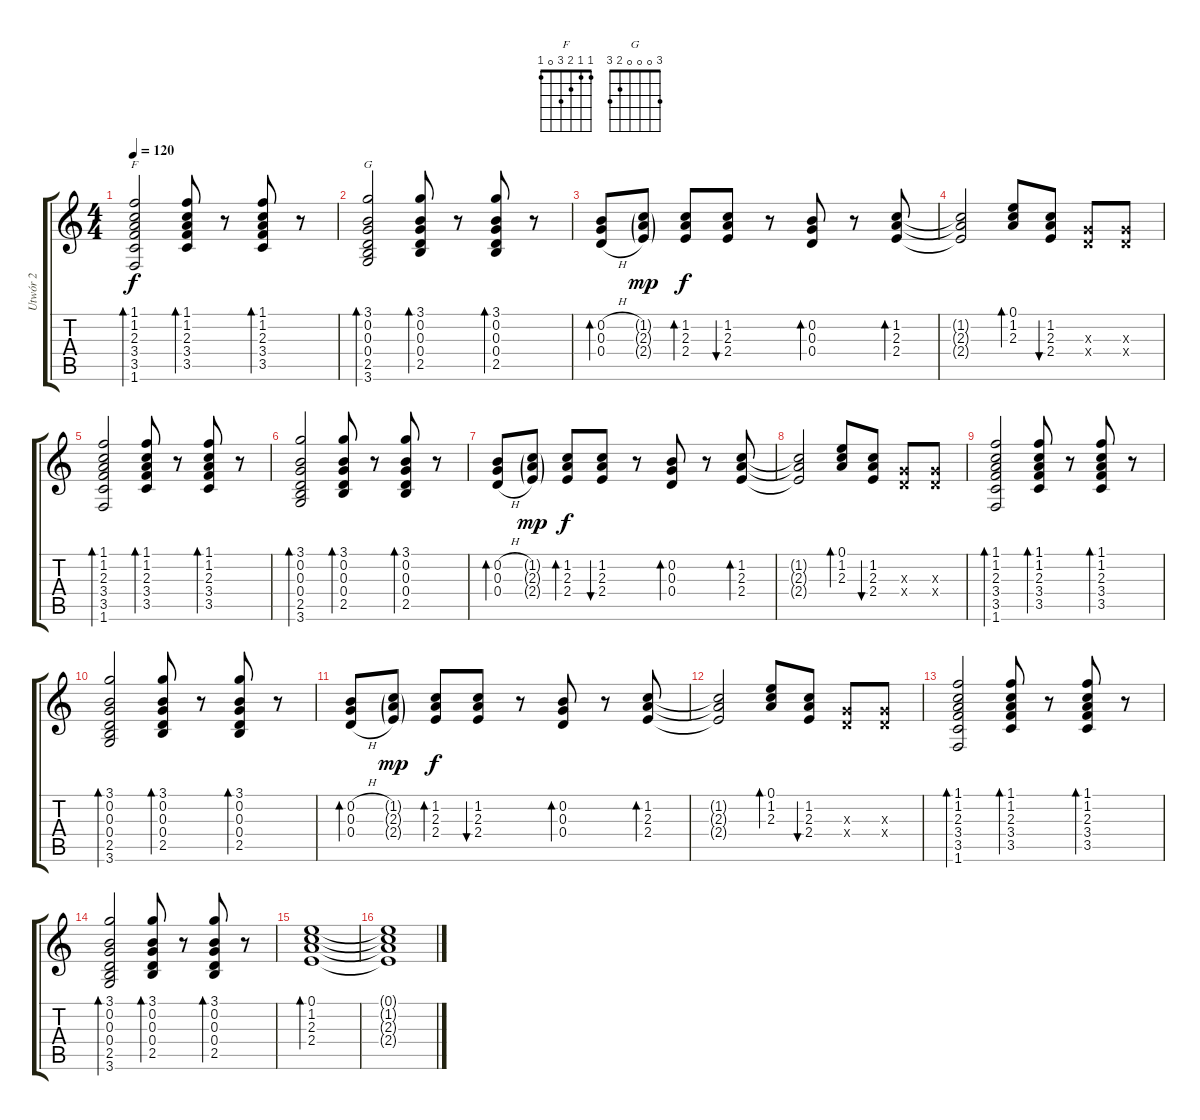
\track ("Utwór 2" "Utwór 2") {instrument electricguitarclean}
\staff {score tabs}
\tuning (E4 B3 G3 D3 A2 E2) {hide}
\chord ("F" 1 1 2 3 0 1)
\chord ("G" 3 0 0 0 2 3)
\ts (4 4)
\tempo 120
\clef g2
\ks c
(1.1 1.2 2.3 3.4 3.5 1.6).2{bd 60 ch "F" dy f} (1.1 1.2 2.3 3.4 3.5).8{bd 30} r.8 (1.1 1.2 2.3 3.4 3.5).8{bd 30} r.8 |
(3.1 0.2 0.3 0.4 2.5 3.6).2{bd 60 ch "G"} (3.1 0.2 0.3 0.4 2.5).8{bd 30} r.8 (3.1 0.2 0.3 0.4 2.5).8{bd 30} r.8 |
(0.2{h} 0.3{h} 0.4{h}).8{bd 30} (1.2{g} 2.3{g} 2.4{g}).8{dy mp} (1.2 2.3 2.4).8{bd 30 dy f} (1.2 2.3 2.4).8{bu 30} r.8 (0.2 0.3 0.4).8{bd 30} r.8 (1.2 2.3 2.4).8{bd 30} |
(1.2{t} 2.3{t} 2.4{t}).2 (0.1 1.2 2.3).8{bd 30} (1.2 2.3 2.4).8{bu 30} (0.3{x} 0.4{x}).8 (0.3{x} 0.4{x}).8 |
(1.1 1.2 2.3 3.4 3.5 1.6).2{bd 60} (1.1 1.2 2.3 3.4 3.5).8{bd 30} r.8 (1.1 1.2 2.3 3.4 3.5).8{bd 30} r.8 |
(3.1 0.2 0.3 0.4 2.5 3.6).2{bd 60} (3.1 0.2 0.3 0.4 2.5).8{bd 30} r.8 (3.1 0.2 0.3 0.4 2.5).8{bd 30} r.8 |
(0.2{h} 0.3{h} 0.4{h}).8{bd 30} (1.2{g} 2.3{g} 2.4{g}).8{dy mp} (1.2 2.3 2.4).8{bd 30 dy f} (1.2 2.3 2.4).8{bu 30} r.8 (0.2 0.3 0.4).8{bd 30} r.8 (1.2 2.3 2.4).8{bd 30} |
(1.2{t} 2.3{t} 2.4{t}).2 (0.1 1.2 2.3).8{bd 30} (1.2 2.3 2.4).8{bu 30} (0.3{x} 0.4{x}).8 (0.3{x} 0.4{x}).8 |
(1.1 1.2 2.3 3.4 3.5 1.6).2{bd 60} (1.1 1.2 2.3 3.4 3.5).8{bd 30} r.8 (1.1 1.2 2.3 3.4 3.5).8{bd 30} r.8 |
(3.1 0.2 0.3 0.4 2.5 3.6).2{bd 60} (3.1 0.2 0.3 0.4 2.5).8{bd 30} r.8 (3.1 0.2 0.3 0.4 2.5).8{bd 30} r.8 |
(0.2{h} 0.3{h} 0.4{h}).8{bd 30} (1.2{g} 2.3{g} 2.4{g}).8{dy mp} (1.2 2.3 2.4).8{bd 30 dy f} (1.2 2.3 2.4).8{bu 30} r.8 (0.2 0.3 0.4).8{bd 30} r.8 (1.2 2.3 2.4).8{bd 30} |
(1.2{t} 2.3{t} 2.4{t}).2 (0.1 1.2 2.3).8{bd 30} (1.2 2.3 2.4).8{bu 30} (0.3{x} 0.4{x}).8 (0.3{x} 0.4{x}).8 |
(1.1 1.2 2.3 3.4 3.5 1.6).2{bd 60} (1.1 1.2 2.3 3.4 3.5).8{bd 30} r.8 (1.1 1.2 2.3 3.4 3.5).8{bd 30} r.8 |
(3.1 0.2 0.3 0.4 2.5 3.6).2{bd 60} (3.1 0.2 0.3 0.4 2.5).8{bd 30} r.8 (3.1 0.2 0.3 0.4 2.5).8{bd 30} r.8 |
(0.1 1.2 2.3 2.4).1{bd 120} |
(0.1{t} 1.2{t} 2.3{t} 2.4{t}).1
